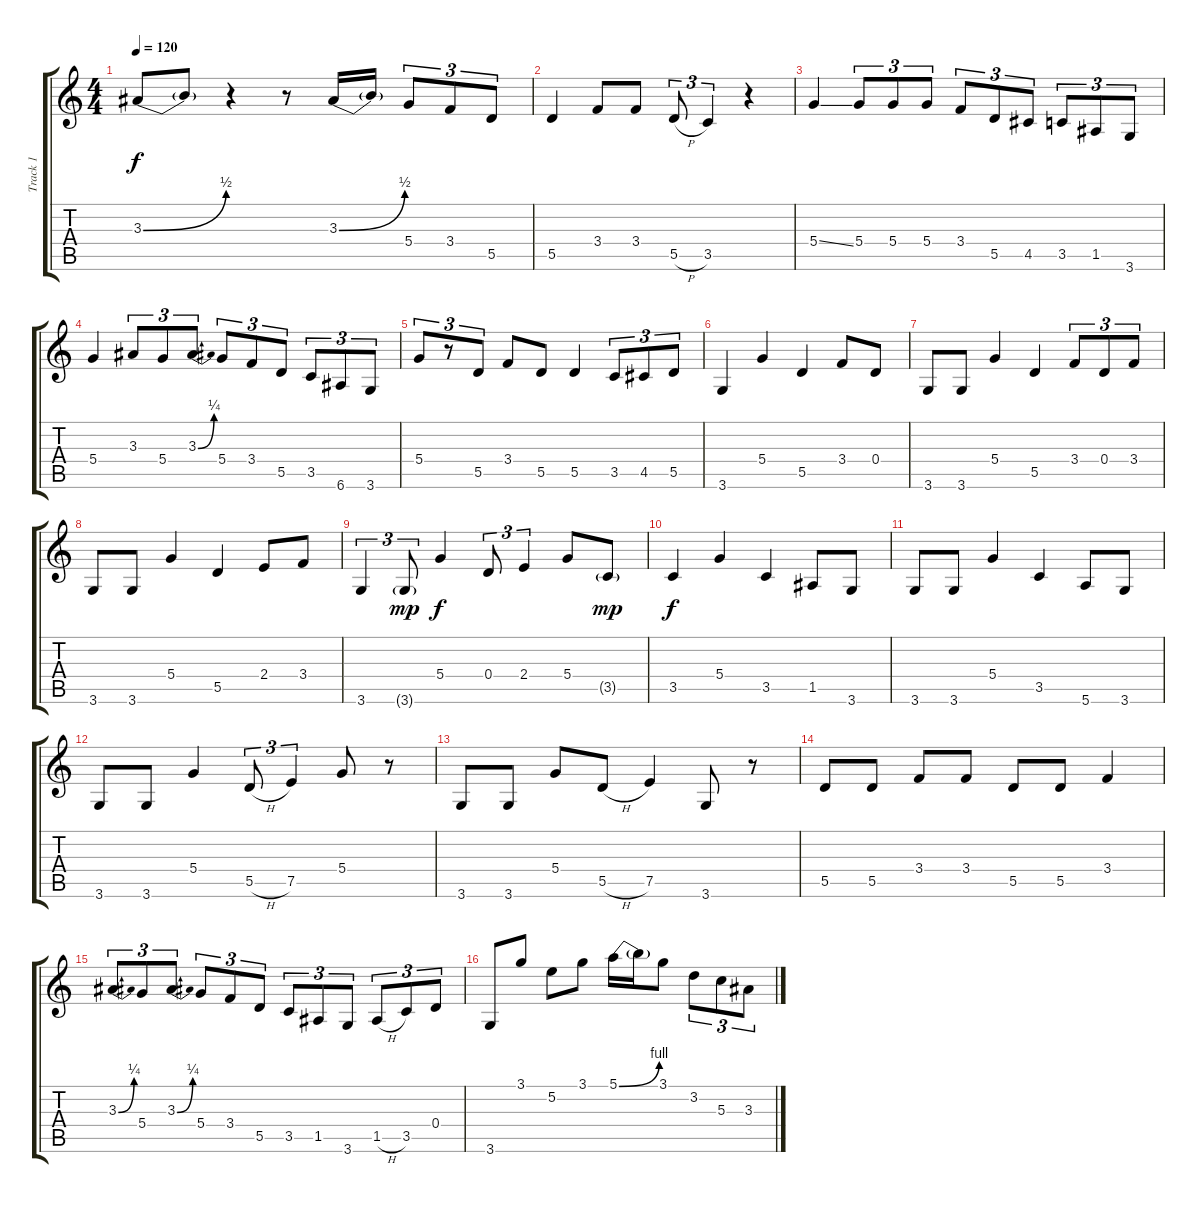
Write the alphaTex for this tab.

\track ("Track 1" "Track 1") {instrument overdrivenguitar}
\staff {score tabs}
\tuning (E4 B3 G3 D3 A2 E2) {hide}
\ts (4 4)
\tempo 120
\clef g2
\ks c
3.3{be (bend 0 0 60 2)}.8{dy f} 3.3{t}.8 r.4 r.8 3.3{be (bend 0 0 60 2)}.16 3.3{t}.16 5.4.8{tu (3 2)} 3.4.8{tu (3 2)} 5.5.8{tu (3 2)} |
5.5.4 3.4.8 3.4.8 5.5{h}.8{tu (3 2)} 3.5.4{tu (3 2)} r.4 |
5.4{ss}.4 5.4.8{tu (3 2)} 5.4.8{tu (3 2)} 5.4.8{tu (3 2)} 3.4.8{tu (3 2)} 5.5.8{tu (3 2)} 4.5.8{tu (3 2)} 3.5.8{tu (3 2)} 1.5.8{tu (3 2)} 3.6.8{tu (3 2)} |
5.4.4 3.3.8{tu (3 2)} 5.4.8{tu (3 2)} 3.3{be (bend 0 0 60 1)}.8{tu (3 2)} 5.4.8{tu (3 2)} 3.4.8{tu (3 2)} 5.5.8{tu (3 2)} 3.5.8{tu (3 2)} 6.6.8{tu (3 2)} 3.6.8{tu (3 2)} |
5.4.8{tu (3 2)} r.8{tu (3 2)} 5.5.8{tu (3 2)} 3.4.8 5.5.8 5.5.4 3.5.8{tu (3 2)} 4.5.8{tu (3 2)} 5.5.8{tu (3 2)} |
3.6.4 5.4.4 5.5.4 3.4.8 0.4.8 |
3.6.8 3.6.8 5.4.4 5.5.4 3.4.8{tu (3 2)} 0.4.8{tu (3 2)} 3.4.8{tu (3 2)} |
3.6.8 3.6.8 5.4.4 5.5.4 2.4.8 3.4.8 |
3.6.4{tu (3 2)} 3.6{g}.8{tu (3 2) dy mp} 5.4.4{dy f} 0.4.8{tu (3 2)} 2.4.4{tu (3 2)} 5.4.8 3.5{g}.8{dy mp} |
3.5.4{dy f} 5.4.4 3.5.4 1.5.8 3.6.8 |
3.6.8 3.6.8 5.4.4 3.5.4 5.6.8 3.6.8 |
3.6.8 3.6.8 5.4.4 5.5{h}.8{tu (3 2)} 7.5.4{tu (3 2)} 5.4.8 r.8 |
3.6.8 3.6.8 5.4.8 5.5{h}.8 7.5.4 3.6.8 r.8 |
5.5.8 5.5.8 3.4.8 3.4.8 5.5.8 5.5.8 3.4.4 |
3.3{be (bend 0 0 60 1)}.8{tu (3 2)} 5.4.8{tu (3 2)} 3.3{be (bend 0 0 60 1)}.8{tu (3 2)} 5.4.8{tu (3 2)} 3.4.8{tu (3 2)} 5.5.8{tu (3 2)} 3.5.8{tu (3 2)} 1.5.8{tu (3 2)} 3.6.8{tu (3 2)} 1.5{h}.8{tu (3 2)} 3.5.8{tu (3 2)} 0.4.8{tu (3 2)} |
3.6.8 3.1.8 5.2.8 3.1.8 5.1{be (bend 0 0 60 4)}.16 5.1{t}.16 3.1.8 3.2.8{tu (3 2)} 5.3.8{tu (3 2)} 3.3.8{tu (3 2)}
